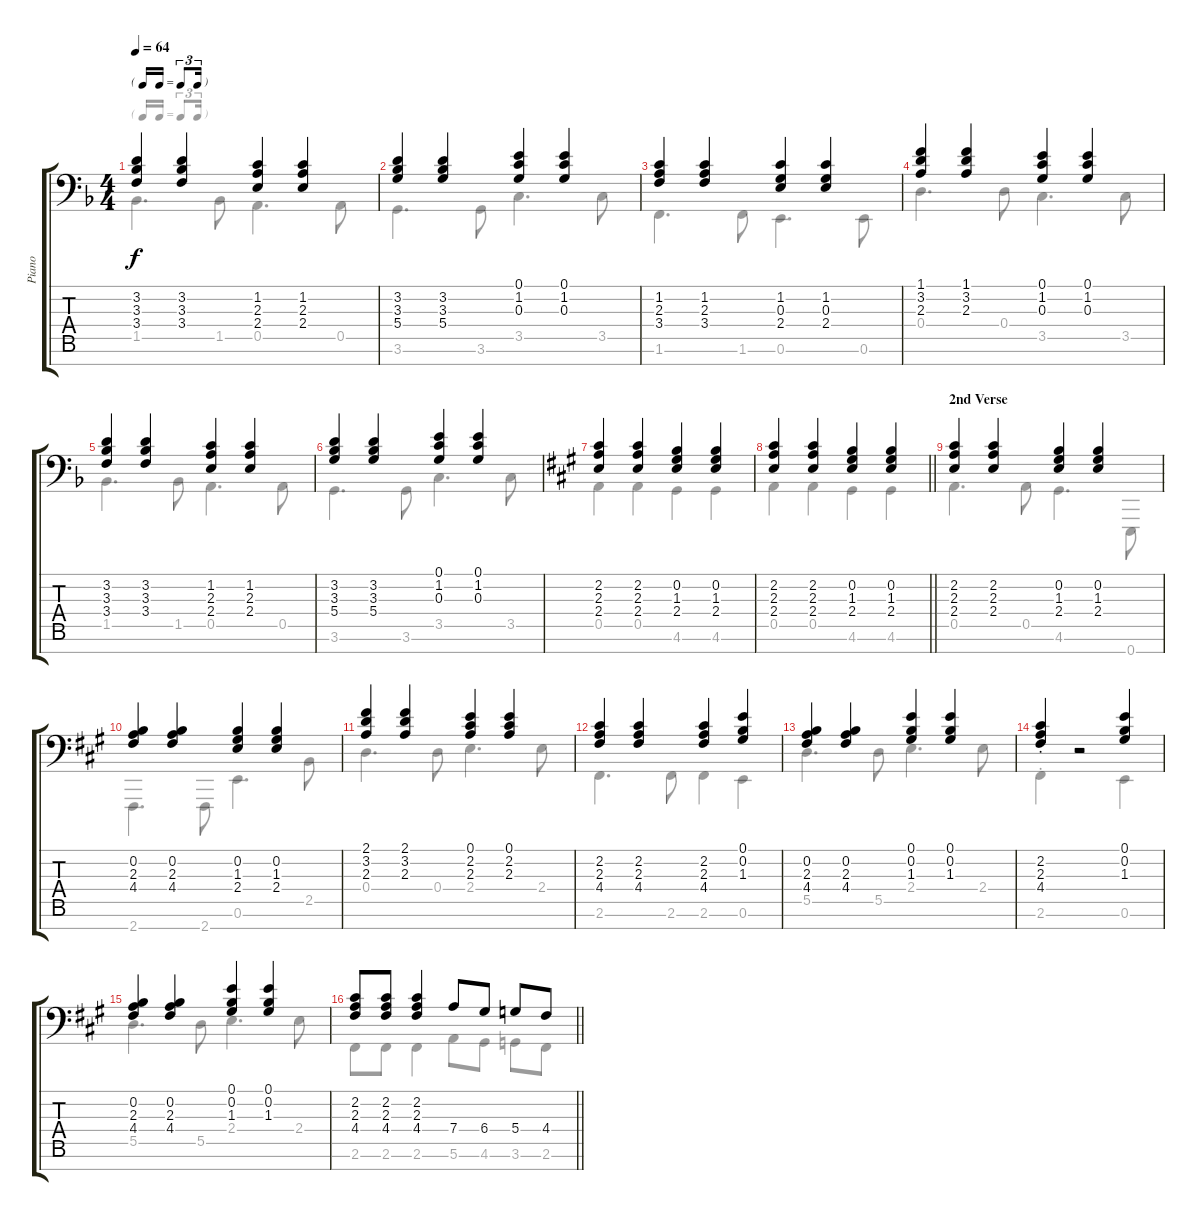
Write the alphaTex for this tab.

\track ("Piano" "Piano") {instrument acousticgrandpiano}
\staff {score tabs}
\tuning (E4 B3 G3 D3 A2 E2 E1) {hide}
\voice
\ts (4 4)
\tf triplet16th
\tempo 64
\clef f4
\ks f
(3.2 3.3 3.4).4{dy f} (3.2 3.3 3.4).4 (1.2 2.3 2.4).4 (1.2 2.3 2.4).4 |
(3.2 3.3 5.4).4 (3.2 3.3 5.4).4 (0.1 1.2 0.3).4 (0.1 1.2 0.3).4 |
(1.2 2.3 3.4).4 (1.2 2.3 3.4).4 (1.2 0.3 2.4).4 (1.2 0.3 2.4).4 |
(1.1 3.2 2.3).4 (1.1 3.2 2.3).4 (0.1 1.2 0.3).4 (0.1 1.2 0.3).4 |
(3.2 3.3 3.4).4 (3.2 3.3 3.4).4 (1.2 2.3 2.4).4 (1.2 2.3 2.4).4 |
(3.2 3.3 5.4).4 (3.2 3.3 5.4).4 (0.1 1.2 0.3).4 (0.1 1.2 0.3).4 |
\ks a
(2.2 2.3 2.4).4 (2.2 2.3 2.4).4 (0.2 1.3 2.4).4 (0.2 1.3 2.4).4 |
\barLineRight lightlight
(2.2 2.3 2.4).4 (2.2 2.3 2.4).4 (0.2 1.3 2.4).4 (0.2 1.3 2.4).4 |
\section ("" "2nd Verse")
(2.2 2.3 2.4).4 (2.2 2.3 2.4).4 (0.2 1.3 2.4).4 (0.2 1.3 2.4).4 |
(0.2 2.3 4.4).4 (0.2 2.3 4.4).4 (0.2 1.3 2.4).4 (0.2 1.3 2.4).4 |
(2.1 3.2 2.3).4 (2.1 3.2 2.3).4 (0.1 2.2 2.3).4 (0.1 2.2 2.3).4 |
(2.2 2.3 4.4).4 (2.2 2.3 4.4).4 (2.2 2.3 4.4).4 (0.1 0.2 1.3).4 |
(0.2 2.3 4.4).4 (0.2 2.3 4.4).4 (0.1 0.2 1.3).4 (0.1 0.2 1.3).4 |
(2.2{st} 2.3{st} 4.4{st}).4 r.2 (0.1 0.2 1.3).4 |
(0.2 2.3 4.4).4 (0.2 2.3 4.4).4 (0.1 0.2 1.3).4 (0.1 0.2 1.3).4 |
\barLineRight lightlight
(2.2 2.3 4.4).8 (2.2 2.3 4.4).8 (2.2 2.3 4.4).4 7.4.8 6.4.8 5.4.8 4.4.8
\voice
\clef f4
\ottava regular
\simile none
\ks f
1.5.4{d dy f} 1.5.8 0.5.4{d} 0.5.8 |
3.6.4{d} 3.6.8 3.5.4{d} 3.5.8 |
1.6.4{d} 1.6.8 0.6.4{d} 0.6.8 |
0.4.4{d} 0.4.8 3.5.4{d} 3.5.8 |
1.5.4{d} 1.5.8 0.5.4{d} 0.5.8 |
3.6.4{d} 3.6.8 3.5.4{d} 3.5.8 |
\ks a
0.5.4 0.5.4 4.6.4 4.6.4 |
\barLineRight lightlight
0.5.4 0.5.4 4.6.4 4.6.4 |
0.5.4{d} 0.5.8 4.6.4{d} 0.7.8 |
2.7.4{d} 2.7.8 0.6.4{d} 2.5.8 |
0.4.4{d} 0.4.8 2.4.4{d} 2.4.8 |
2.6.4{d} 2.6.8 2.6.4 0.6.4 |
5.5.4{d} 5.5.8 2.4.4{d} 2.4.8 |
2.6{st}.4 r.2 0.6.4 |
5.5.4{d} 5.5.8 2.4.4{d} 2.4.8 |
\barLineRight lightlight
2.6.8 2.6.8 2.6.4 5.6.8 4.6.8 3.6.8 2.6.8
